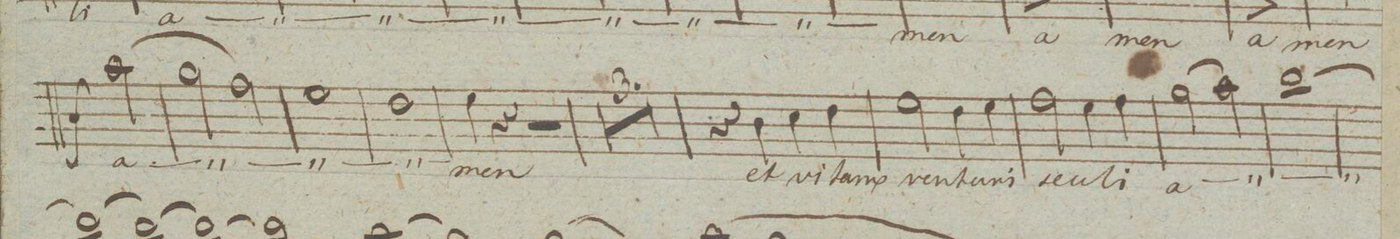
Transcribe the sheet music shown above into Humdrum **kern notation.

**kern	**text	**dynam
*I"Soprano.	*	*
*clefC1	*	*
*k[]	*	*
*met(c|)	*	*
*M4/4	*	*
(2ff\	a-	f
=208	=208	=208
2ee\	.	.
2dd\)	.	.
=209	=209	=209
1cc\	.	.
=210	=210	=210
1b\	.	.
=211	=211	=211
4cc\	-men	.
4r	.	.
2r	.	.
=212	=212	=212
1ryy	.	.
=213	=213	=213
1r	.	.
=214	=214	=214
1r	.	.
=215	=215	=215
1r	.	.
=216	=216	=216
4r	.	.
4g\	et	.
4a\	vi-	.
4b\	-tam	.
=217	=217	=217
2cc\	ven-	.
4b\	-tu-	.
4cc\	-ri	.
=218	=218	=218
2dd\	se-	.
4cc\	-cu-	.
4dd\	-li	.
=219	=219	=219
(2ee\	a-	.
2ff\)	.	.
=220	=220	=220
[1gg\	.	.
=221	=221	=221
*-	*-	*-
